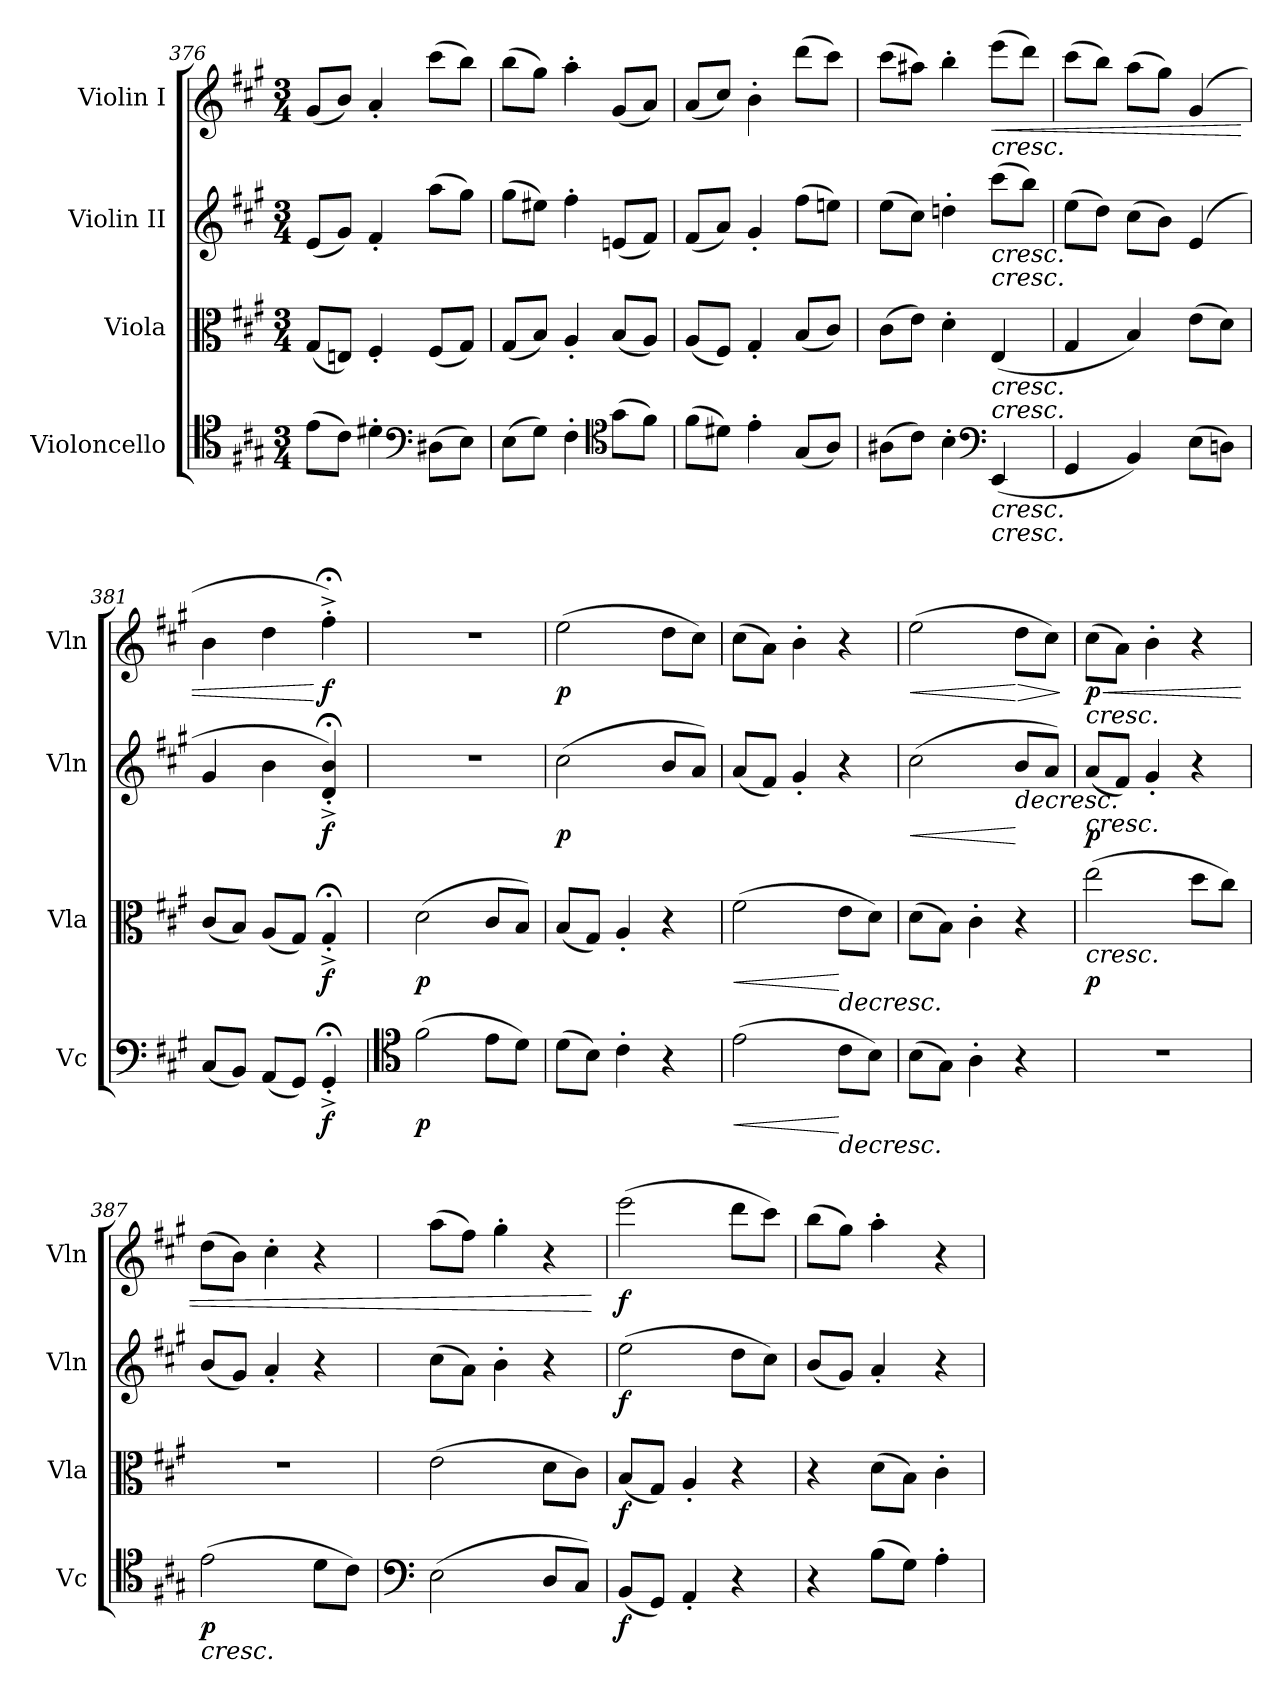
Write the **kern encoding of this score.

**kern	**dynam	**kern	**dynam	**kern	**dynam	**kern	**dynam
*part4	*part4	*part3	*part3	*part2	*part2	*part1	*part1
*staff4	*staff4	*staff3	*staff3	*staff2	*staff2	*staff1	*staff1
*I"Violoncello	*	*I"Viola	*	*I"Violin II	*	*I"Violin I	*
*I'Vc	*	*I'Vla	*	*I'Vln	*	*I'Vln	*
*clefC4	*	*clefC3	*	*clefG2	*	*clefG2	*
*k[f#c#g#]	*	*k[f#c#g#]	*	*k[f#c#g#]	*	*k[f#c#g#]	*
*M3/4	*	*M3/4	*	*M3/4	*	*M3/4	*
=376	=376	=376	=376	=376	=376	=376	=376
(>8e\L	.	(<8G#/L	.	(<8e/L	.	(<8g#/L	.
8c#\J)	.	8En/J)	.	8g#/J)	.	8b/J)	.
4d#X'\	.	4F#'/	.	4f#'/	.	4a'/	.
*clefF4	*	*	*	*	*	*	*
(>8D#X\L	.	(<8F#/L	.	(>8aa\L	.	(>8ccc#\L	.
8E\J)	.	8G#/J)	.	8gg#\J)	.	8bb\J)	.
=377	=377	=377	=377	=377	=377	=377	=377
(>8E\L	.	(<8G#/L	.	(>8gg#\L	.	(>8bb\L	.
8G#\J)	.	8B/J)	.	8ee#X\J)	.	8gg#\J)	.
4F#'\	.	4A'/	.	4ff#'\	.	4aa'\	.
*clefC4	*	*	*	*	*	*	*
(>8g#\L	.	(<8B/L	.	(<8en/L	.	(<8g#/L	.
8f#\J)	.	8A/J)	.	8f#/J)	.	8a/J)	.
=378	=378	=378	=378	=378	=378	=378	=378
(>8f#\L	.	(<8A/L	.	(<8f#/L	.	(<8a/L	.
8d#X\J)	.	8F#/J)	.	8a/J)	.	8cc#/J)	.
4e'\	.	4G#'/	.	4g#'/	.	4b'\	.
(<8G#/L	.	(<8B/L	.	(>8ff#\L	.	(>8ddd\L	.
8A/J)	.	8c#/J)	.	8een\J)	.	8ccc#\J)	.
=379	=379	=379	=379	=379	=379	=379	=379
(>8A#X\L	.	(>8c#\L	.	(>8ee\L	.	(>8ccc#\L	.
8c#\J)	.	8e\J)	.	8cc#\J)	.	8aa#X\J)	.
4B'\	.	4d'\	.	4ddn'\	.	4bb'\	.
*clefF4	*	*	*	*	*	*	*
!	!	!	!	!	!	!LO:TX:b:i:t=cresc.	!
!	!	!	!	!LO:TX:b:i:t=cresc.	!	!	!
!	!	!LO:TX:b:i:t=cresc.	!	!	!	!	!
!LO:TX:b:i:t=cresc.	!	!	!	!	!	!	!
!	!LO:HP:b	!	!LO:HP:b	!	!LO:HP:b	!	!LO:HP:b
(<4EE/	<	(<4E/	<	(>8ccc#\L	<	(>8eee\L	<
.	.	.	.	8bb\J)	.	8ddd\J)	.
=380	=380	=380	=380	=380	=380	=380	=380
4GG#/	.	4G#/	.	(>8ee\L	.	(>8ccc#\L	.
.	.	.	.	8dd\J)	.	8bb\J)	.
*	*	*	*	*	*	*MM170	*
4BB/)	.	4B/)	.	(>8cc#\L	.	(>8aa\L	.
.	.	.	.	8b\J)	.	8gg#\J)	.
*	*	*	*	*	*	*MM160	*
(>8E\L	.	(>8e\L	.	(>4e/	.	(>4g#/	.
8Dn\J)	.	8d\J)	.	.	.	.	.
=381	=381	=381	=381	=381	=381	=381	=381
*	*	*	*	*	*	*MM150	*
(<8C#/L	.	(<8c#/L	.	4g#/	.	4b\	.
8BB/J)	.	8B/J)	.	.	.	.	.
*	*	*	*	*	*	*MM140	*
(<8AA/L	.	(<8A/L	.	4b\	.	4dd\	.
8GG#/J)	.	8G#/J)	.	.	.	.	.
!	!LO:DY:b	!	!LO:DY:b	!	!LO:DY:b	!	!LO:DY:n=1:b
4GG#;<'^/	f	4G#;<'^/	f	4d/;<'^ 4b/;<'^)	f	4ff#;<'^\)	[ f
=382	=382	=382	=382	=382	=382	=382	=382
*clefC4	*	*	*	*	*	*	*
*	*	*	*	*	*	*MM180	*
!	!LO:DY:b	!	!LO:DY:b	!	!	!	!
(>2f#\	p	(>2d\	p	2.r	.	2.r	.
8e\L	.	8c#/L	.	.	.	.	.
8d\J)	.	8B/J)	.	.	.	.	.
=383	=383	=383	=383	=383	=383	=383	=383
!	!	!	!	!	!LO:DY:b	!	!LO:DY:b
(>8d\L	.	(<8B/L	.	(>2cc#\	p	(>2ee\	p
8B\J)	.	8G#/J)	.	.	.	.	.
4c#'\	.	4A'/	.	.	.	.	.
4r	.	4r	.	8b/L	.	8dd\L	.
.	.	.	.	8a/J)	.	8cc#\J)	.
=384	=384	=384	=384	=384	=384	=384	=384
!	!LO:HP:b	!	!LO:HP:b	!	!	!	!
(>2e\	<	(>2f#\	<	(<8a/L	.	(>8cc#\L	.
.	.	.	.	8f#/J)	.	8a\J)	.
.	.	.	.	4g#'/	.	4b'\	.
!	!LO:HP:n=1:b	!	!LO:HP:n=1:b	!	!	!	!
8c#\L	[ >	8e\L	[ >	4r	.	4r	.
8B\J)	.	8d\J)	.	.	.	.	.
.	[	.	[	.	.	.	.
=385	=385	=385	=385	=385	=385	=385	=385
!	!	!	!	!	!LO:HP:b	!	!LO:HP:b
(>8B\L	.	(>8d\L	.	(>2cc#\	<	(>2ee\	<
8G#\J)	.	8B\J)	.	.	.	.	.
4A'\	.	4c#'\	.	.	.	.	.
!	!	!	!	!	!LO:HP:n=1:b	!	!LO:HP:n=1:b
4r	.	4r	.	8b/L	[ >	8dd\L	[ >
.	.	.	.	8a/J)	.	8cc#\J)	.
.	.	.	.	.	[	.	]
=386	=386	=386	=386	=386	=386	=386	=386
!	!	!	!	!	!	!LO:TX:b:i:t=cresc.	!
!	!	!	!	!LO:TX:b:i:t=cresc.	!	!	!
!	!	!LO:TX:b:i:t=cresc.	!	!	!	!	!
!	!	!	!LO:DY:b	!	!LO:DY:b	!	!LO:HP:b
!	!	!	!	!	!	!	!LO:DY:n=1:b
2.r	.	(>2ee\	p	(<8a/L	p	(>8cc#\L	< p
.	.	.	.	8f#/J)	.	8a\J)	.
.	.	.	.	4g#'/	.	4b'\	.
.	.	8dd\L	.	4r	.	4r	.
.	.	8cc#\J)	.	.	.	.	.
=387	=387	=387	=387	=387	=387	=387	=387
!LO:TX:b:i:t=cresc.	!	!	!	!	!	!	!
!	!LO:DY:b	!	!	!	!	!	!
(>2e\	p	2.r	.	(<8b/L	.	(>8dd\L	.
.	.	.	.	8g#/J)	.	8b\J)	.
.	.	.	.	4a'/	.	4cc#'\	.
8d\L	.	.	.	4r	.	4r	.
8c#\J)	.	.	.	.	.	.	.
=388	=388	=388	=388	=388	=388	=388	=388
*clefF4	*	*	*	*	*	*	*
(>2E\	.	(>2e\	.	(>8cc#\L	.	(>8aa\L	.
.	.	.	.	8a\J)	.	8ff#\J)	.
.	.	.	.	4b'\	.	4gg#'\	.
8D/L	.	8d\L	.	4r	.	4r	.
8C#/J)	.	8c#\J)	.	.	.	.	.
.	]	.	]	.	]	.	[
=389	=389	=389	=389	=389	=389	=389	=389
!	!LO:DY:b	!	!LO:DY:b	!	!LO:DY:b	!	!LO:DY:b
(<8BB/L	f	(<8B/L	f	(>2ee\	f	(>2eee\	f
8GG#/J)	.	8G#/J)	.	.	.	.	.
4AA'/	.	4A'/	.	.	.	.	.
4r	.	4r	.	8dd\L	.	8ddd\L	.
.	.	.	.	8cc#\J)	.	8ccc#\J)	.
=390	=390	=390	=390	=390	=390	=390	=390
4r	.	4r	.	(<8b/L	.	(>8bb\L	.
.	.	.	.	8g#/J)	.	8gg#\J)	.
(>8B\L	.	(>8d\L	.	4a'/	.	4aa'\	.
8G#\J)	.	8B\J)	.	.	.	.	.
4A'\	.	4c#'\	.	4r	.	4r	.
=	=	=	=	=	=	=	=
*-	*-	*-	*-	*-	*-	*-	*-
